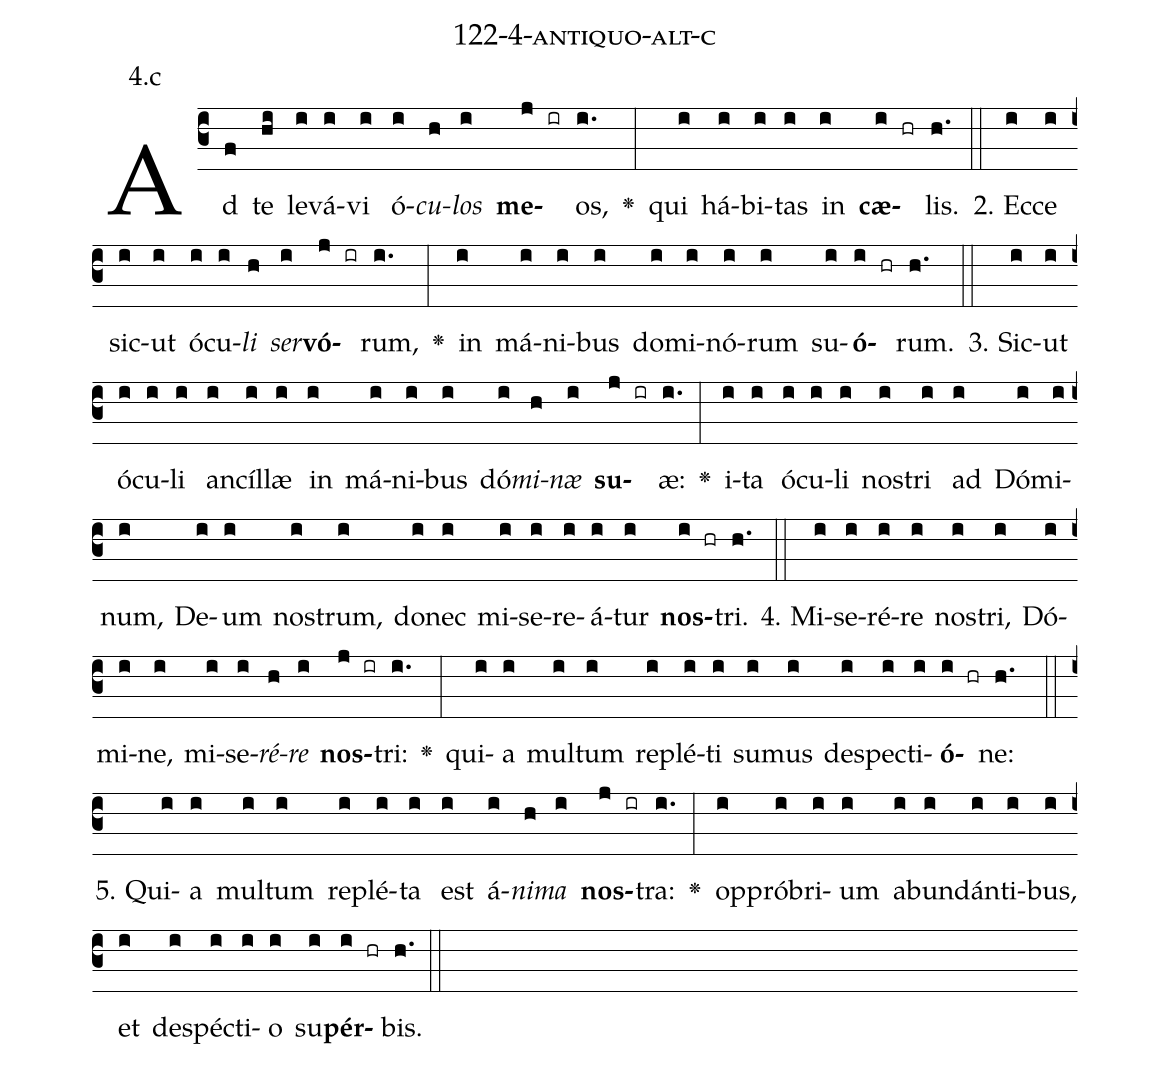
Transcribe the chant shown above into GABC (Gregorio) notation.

name: 122-4-antiquo-alt-c;
annotation: 4.c;
%%
(c3)Ad(f) te(hi) le(i)vá(i)vi(i) ó(i)<i>cu</i>(h)<i>los</i>(i) <b>me</b>(j ir)os,(i.) <v>\greheightstar</v>(:) qui(i) há(i)bi(i)tas(i) in(i) <b>cæ</b>(i hr)lis.(h.) (::)
2. Ec(i)ce(i) sic(i)ut(i) ó(i)cu(i)<i>li</i>(h) <i>ser</i>(i)<b>vó</b>(j ir)rum,(i.) <v>\greheightstar</v>(:) in(i) má(i)ni(i)bus(i) do(i)mi(i)nó(i)rum(i) su(i)<b>ó</b>(i hr)rum.(h.) (::)
3. Sic(i)ut(i) ó(i)cu(i)li(i) an(i)cíl(i)læ(i) in(i) má(i)ni(i)bus(i) dó(i)<i>mi</i>(h)<i>næ</i>(i) <b>su</b>(j ir)æ:(i.) <v>\greheightstar</v>(:) i(i)ta(i) ó(i)cu(i)li(i) nos(i)tri(i) ad(i) Dó(i)mi(i)num,(i) De(i)um(i) nos(i)trum,(i) do(i)nec(i) mi(i)se(i)re(i)á(i)tur(i) <b>nos</b>(i hr)tri.(h.) (::)
4. Mi(i)se(i)ré(i)re(i) nos(i)tri,(i) Dó(i)mi(i)ne,(i) mi(i)se(i)<i>ré</i>(h)<i>re</i>(i) <b>nos</b>(j ir)tri:(i.) <v>\greheightstar</v>(:) qui(i)a(i) mul(i)tum(i) re(i)plé(i)ti(i) su(i)mus(i) de(i)spec(i)ti(i)<b>ó</b>(i hr)ne:(h.) (::)
5. Qui(i)a(i) mul(i)tum(i) re(i)plé(i)ta(i) est(i) á(i)<i>ni</i>(h)<i>ma</i>(i) <b>nos</b>(j ir)tra:(i.) <v>\greheightstar</v>(:) op(i)pró(i)bri(i)um(i) ab(i)un(i)dán(i)ti(i)bus,(i) et(i) de(i)spéc(i)ti(i)o(i) su(i)<b>pér</b>(i hr)bis.(h.) (::)
